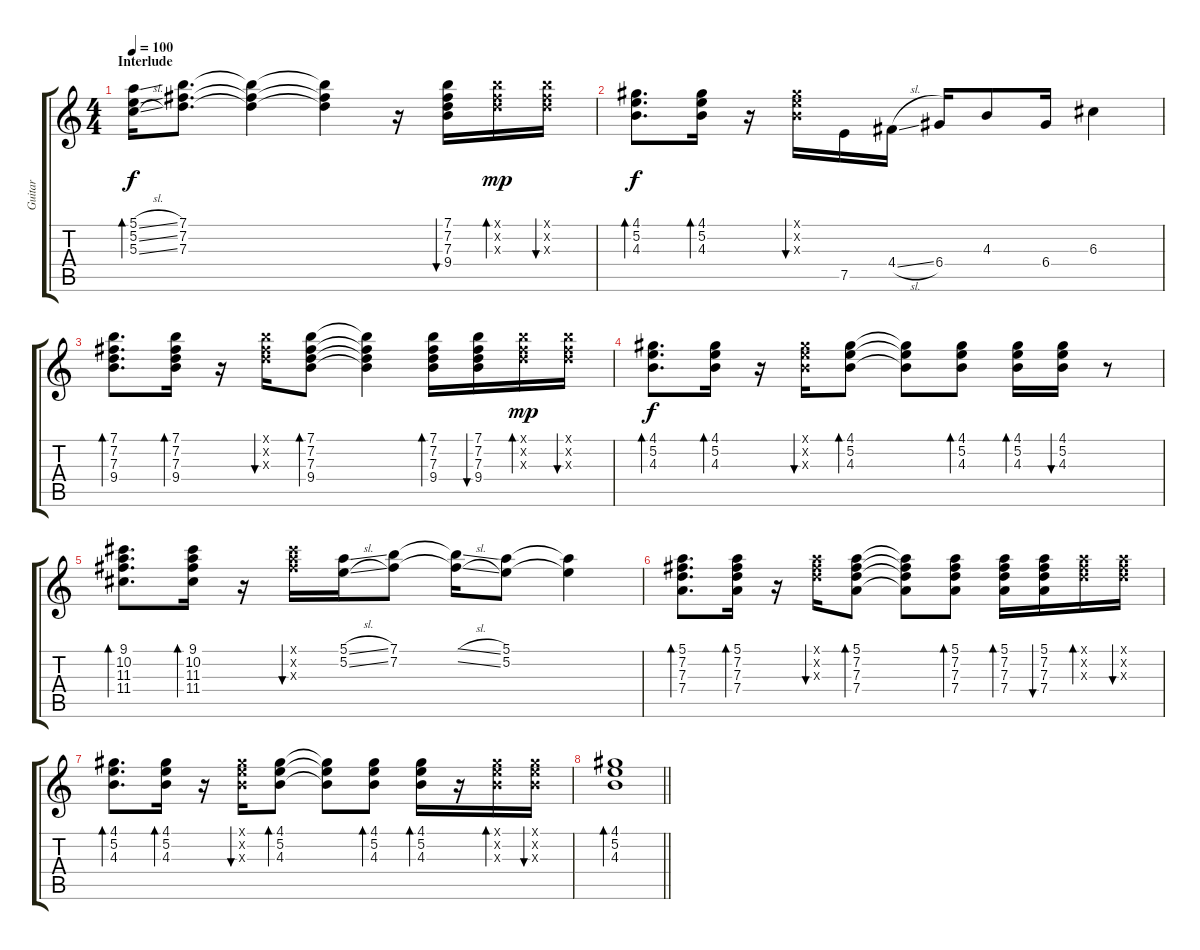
\track ("Guitar" "Guitar") {instrument acousticguitarsteel}
\staff {score tabs}
\tuning (E4 B3 G3 D3 A2 E2) {hide}
\ts (4 4)
\section ("" "Interlude")
\tempo 100
\clef g2
\ks c
(5.1{sl} 5.2{sl} 5.3{sl}).16{bd 30 dy f} (7.1 7.2 7.3).8{d} (7.1{t} 7.2{t} 7.3{t}).4 (7.1{t} 7.2{t} 7.3{t}).4 r.16 (7.1 7.2 7.3 9.4).16{bu 30} (7.1{x} 7.2{x} 7.3{x}).16{bd 30 dy mp} (7.1{x} 7.2{x} 7.3{x}).16{bu 30} |
(4.1 5.2 4.3).8{d bd 30 dy f} (4.1 5.2 4.3).16{bd 30} r.16 (4.1{x} 5.2{x} 4.3{x}).16{bu 30} 7.5.16 4.4{sl}.16 6.4.16 4.3.8 6.4.16 6.3.4 |
(7.1 7.2 7.3 9.4).8{d bd 30} (7.1 7.2 7.3 9.4).16{bd 30} r.16 (7.1{x} 7.2{x} 7.3{x}).16{bu 30} (7.1 7.2 7.3 9.4).8{bd 30} (7.1{t} 7.2{t} 7.3{t} 9.4{t}).4 (7.1 7.2 7.3 9.4).16{bd 30} (7.1 7.2 7.3 9.4).16{bu 30} (7.1{x} 7.2{x} 7.3{x}).16{bd 30 dy mp} (7.1{x} 7.2{x} 7.3{x}).16{bu 30} |
(4.1 5.2 4.3).8{d bd 30 dy f} (4.1 5.2 4.3).16{bd 30} r.16 (4.1{x} 5.2{x} 4.3{x}).16{bu 30} (4.1 5.2 4.3).8{bd 30} (4.1{t} 5.2{t} 4.3{t}).8 (4.1 5.2 4.3).8{bd 30} (4.1 5.2 4.3).16{bd 30} (4.1 5.2 4.3).16{bu 30} r.8 |
(9.1 10.2 11.3 11.4).8{d bd 30} (9.1 10.2 11.3 11.4).16{bd 30} r.16 (9.1{x} 10.2{x} 11.3{x}).16{bu 30} (5.1{sl} 5.2{sl}).16 (7.1 7.2).8 (7.1{sl t} 7.2{sl t}).16 (5.1 5.2).8 (5.1{t} 5.2{t}).4 |
(5.1 7.2 7.3 7.4).8{d bd 30} (5.1 7.2 7.3 7.4).16{bd 30} r.16 (5.1{x} 7.2{x} 7.3{x}).16{bu 30} (5.1 7.2 7.3 7.4).8{bd 30} (5.1{t} 7.2{t} 7.3{t} 7.4{t}).8 (5.1 7.2 7.3 7.4).8{bd 30} (5.1 7.2 7.3 7.4).16{bd 30} (5.1 7.2 7.3 7.4).16{bu 30} (5.1{x} 7.2{x} 7.3{x}).16{bd 30} (5.1{x} 7.2{x} 7.3{x}).16{bu 30} |
(4.1 5.2 4.3).8{d bd 30} (4.1 5.2 4.3).16{bd 30} r.16 (4.1{x} 5.2{x} 4.3{x}).16{bu 30} (4.1 5.2 4.3).8{bd 30} (4.1{t} 5.2{t} 4.3{t}).8 (4.1 5.2 4.3).8{bd 30} (4.1 5.2 4.3).16{bd 30} r.16 (4.1{x} 5.2{x} 4.3{x}).16{bd 30} (4.1{x} 5.2{x} 4.3{x}).16{bu 30} |
\barLineRight lightlight
(4.1 5.2 4.3).1{bd 30 volume 0}
